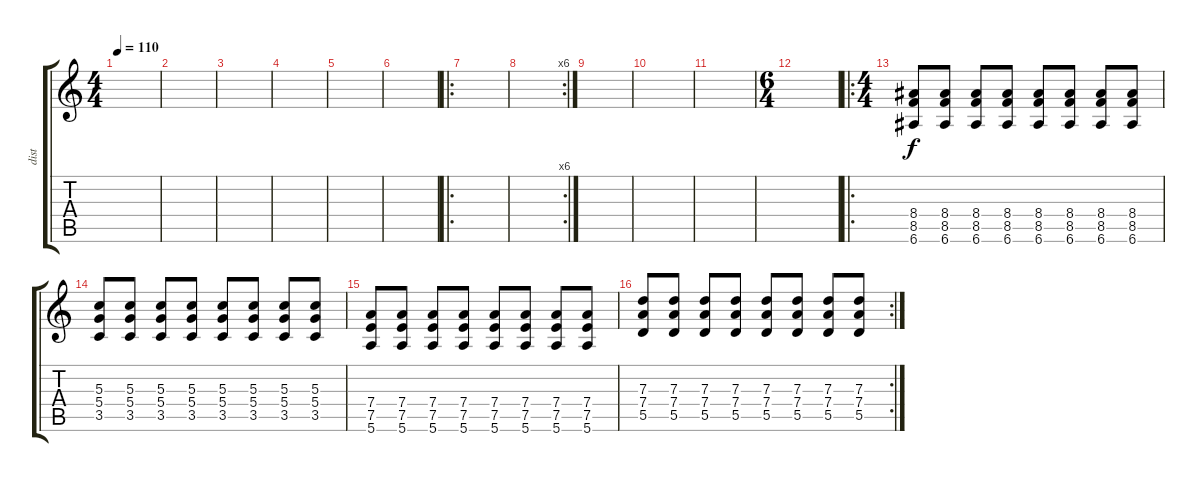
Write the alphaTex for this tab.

\track ("dist" "dist") {instrument overdrivenguitar}
\staff {score tabs}
\tuning (E4 B3 G3 D3 A2 E2) {hide}
\ts (4 4)
\tempo 110
\clef g2
\ks c
|
|
|
|
|
|
\ro
|
\rc 6
|
|
|
|
\ts (6 4)
|
\ro
\ts (4 4)
(8.4 8.5 6.6).8 (8.4 8.5 6.6).8 (8.4 8.5 6.6).8 (8.4 8.5 6.6).8 (8.4 8.5 6.6).8 (8.4 8.5 6.6).8 (8.4 8.5 6.6).8 (8.4 8.5 6.6).8 |
(5.3 5.4 3.5).8 (5.3 5.4 3.5).8 (5.3 5.4 3.5).8 (5.3 5.4 3.5).8 (5.3 5.4 3.5).8 (5.3 5.4 3.5).8 (5.3 5.4 3.5).8 (5.3 5.4 3.5).8 |
(7.4 7.5 5.6).8 (7.4 7.5 5.6).8 (7.4 7.5 5.6).8 (7.4 7.5 5.6).8 (7.4 7.5 5.6).8 (7.4 7.5 5.6).8 (7.4 7.5 5.6).8 (7.4 7.5 5.6).8 |
\rc 2
(7.3 7.4 5.5).8 (7.3 7.4 5.5).8 (7.3 7.4 5.5).8 (7.3 7.4 5.5).8 (7.3 7.4 5.5).8 (7.3 7.4 5.5).8 (7.3 7.4 5.5).8 (7.3 7.4 5.5).8
